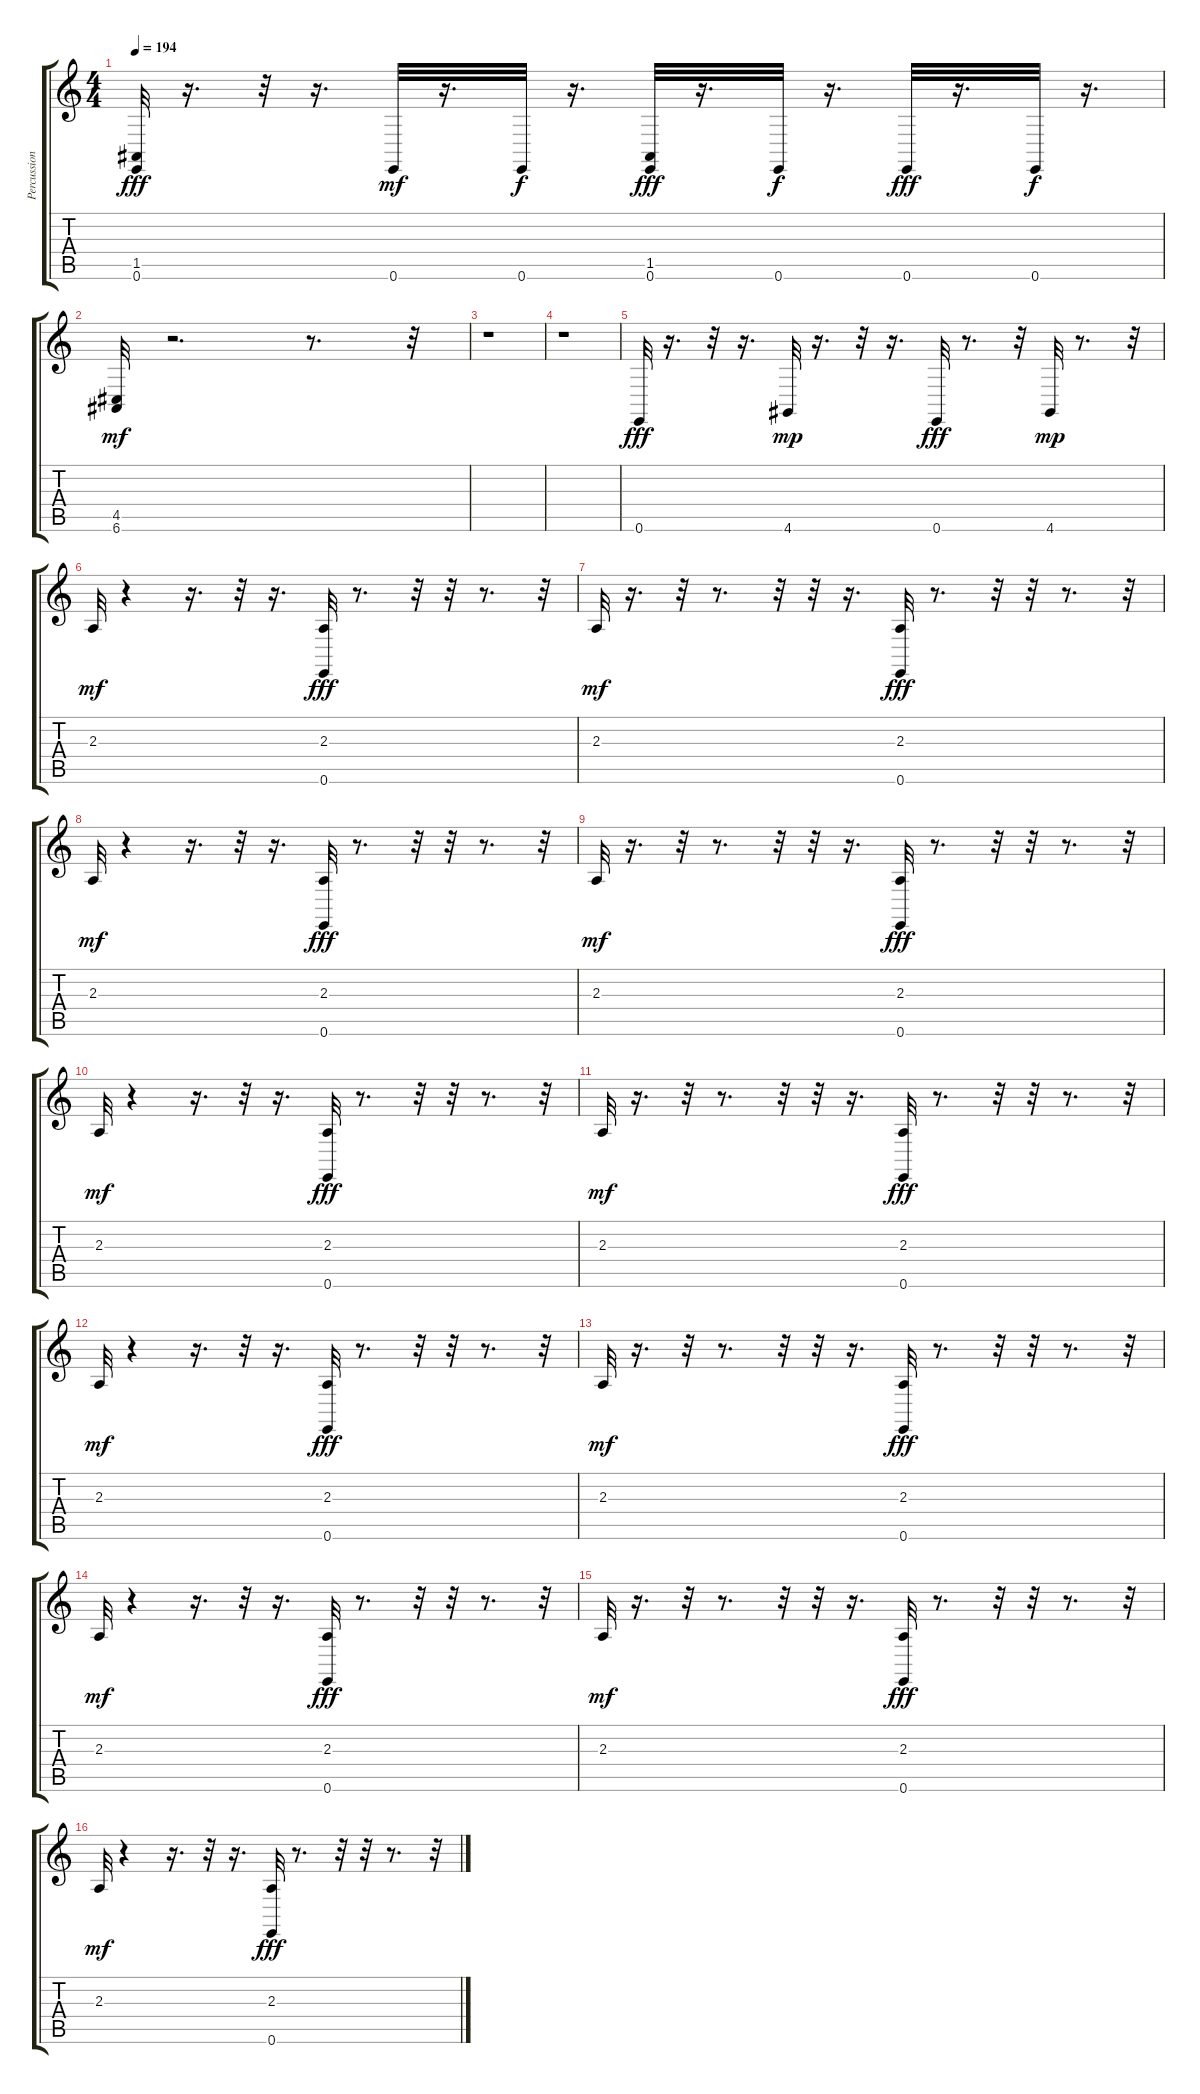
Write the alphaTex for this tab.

\track ("Percussioni(Dani)" "Percussion") {instrument electricgrandpiano}
\staff {score tabs}
\tuning (E4 B3 G3 D3 A2 E2) {hide}
\ts (4 4)
\tempo 194
\clef g2
\ks c
(1.5 0.6).32{dy fff} r.16{d} r.32 r.16{d} 0.6.32{dy mf} r.16{d} 0.6.32{dy f} r.16{d} (1.5 0.6).32{dy fff} r.16{d} 0.6.32{dy f} r.16{d} 0.6.32{dy fff} r.16{d} 0.6.32{dy f} r.16{d} |
(4.5 6.6).32{dy mf} r.2{d} r.8{d} r.32 |
r.1 |
r.1 |
0.6.32{dy fff} r.16{d} r.32 r.16{d} 4.6.32{dy mp} r.16{d} r.32 r.16{d} 0.6.32{dy fff} r.8{d} r.32 4.6.32{dy mp} r.8{d} r.32 |
2.3.32{dy mf} r.4 r.16{d} r.32 r.16{d} (2.3 0.6).32{dy fff} r.8{d} r.32 r.32 r.8{d} r.32 |
2.3.32{dy mf} r.16{d} r.32 r.8{d} r.32 r.32 r.16{d} (2.3 0.6).32{dy fff} r.8{d} r.32 r.32 r.8{d} r.32 |
2.3.32{dy mf} r.4 r.16{d} r.32 r.16{d} (2.3 0.6).32{dy fff} r.8{d} r.32 r.32 r.8{d} r.32 |
2.3.32{dy mf} r.16{d} r.32 r.8{d} r.32 r.32 r.16{d} (2.3 0.6).32{dy fff} r.8{d} r.32 r.32 r.8{d} r.32 |
2.3.32{dy mf} r.4 r.16{d} r.32 r.16{d} (2.3 0.6).32{dy fff} r.8{d} r.32 r.32 r.8{d} r.32 |
2.3.32{dy mf} r.16{d} r.32 r.8{d} r.32 r.32 r.16{d} (2.3 0.6).32{dy fff} r.8{d} r.32 r.32 r.8{d} r.32 |
2.3.32{dy mf} r.4 r.16{d} r.32 r.16{d} (2.3 0.6).32{dy fff} r.8{d} r.32 r.32 r.8{d} r.32 |
2.3.32{dy mf} r.16{d} r.32 r.8{d} r.32 r.32 r.16{d} (2.3 0.6).32{dy fff} r.8{d} r.32 r.32 r.8{d} r.32 |
2.3.32{dy mf} r.4 r.16{d} r.32 r.16{d} (2.3 0.6).32{dy fff} r.8{d} r.32 r.32 r.8{d} r.32 |
2.3.32{dy mf} r.16{d} r.32 r.8{d} r.32 r.32 r.16{d} (2.3 0.6).32{dy fff} r.8{d} r.32 r.32 r.8{d} r.32 |
2.3.32{dy mf} r.4 r.16{d} r.32 r.16{d} (2.3 0.6).32{dy fff} r.8{d} r.32 r.32 r.8{d} r.32
